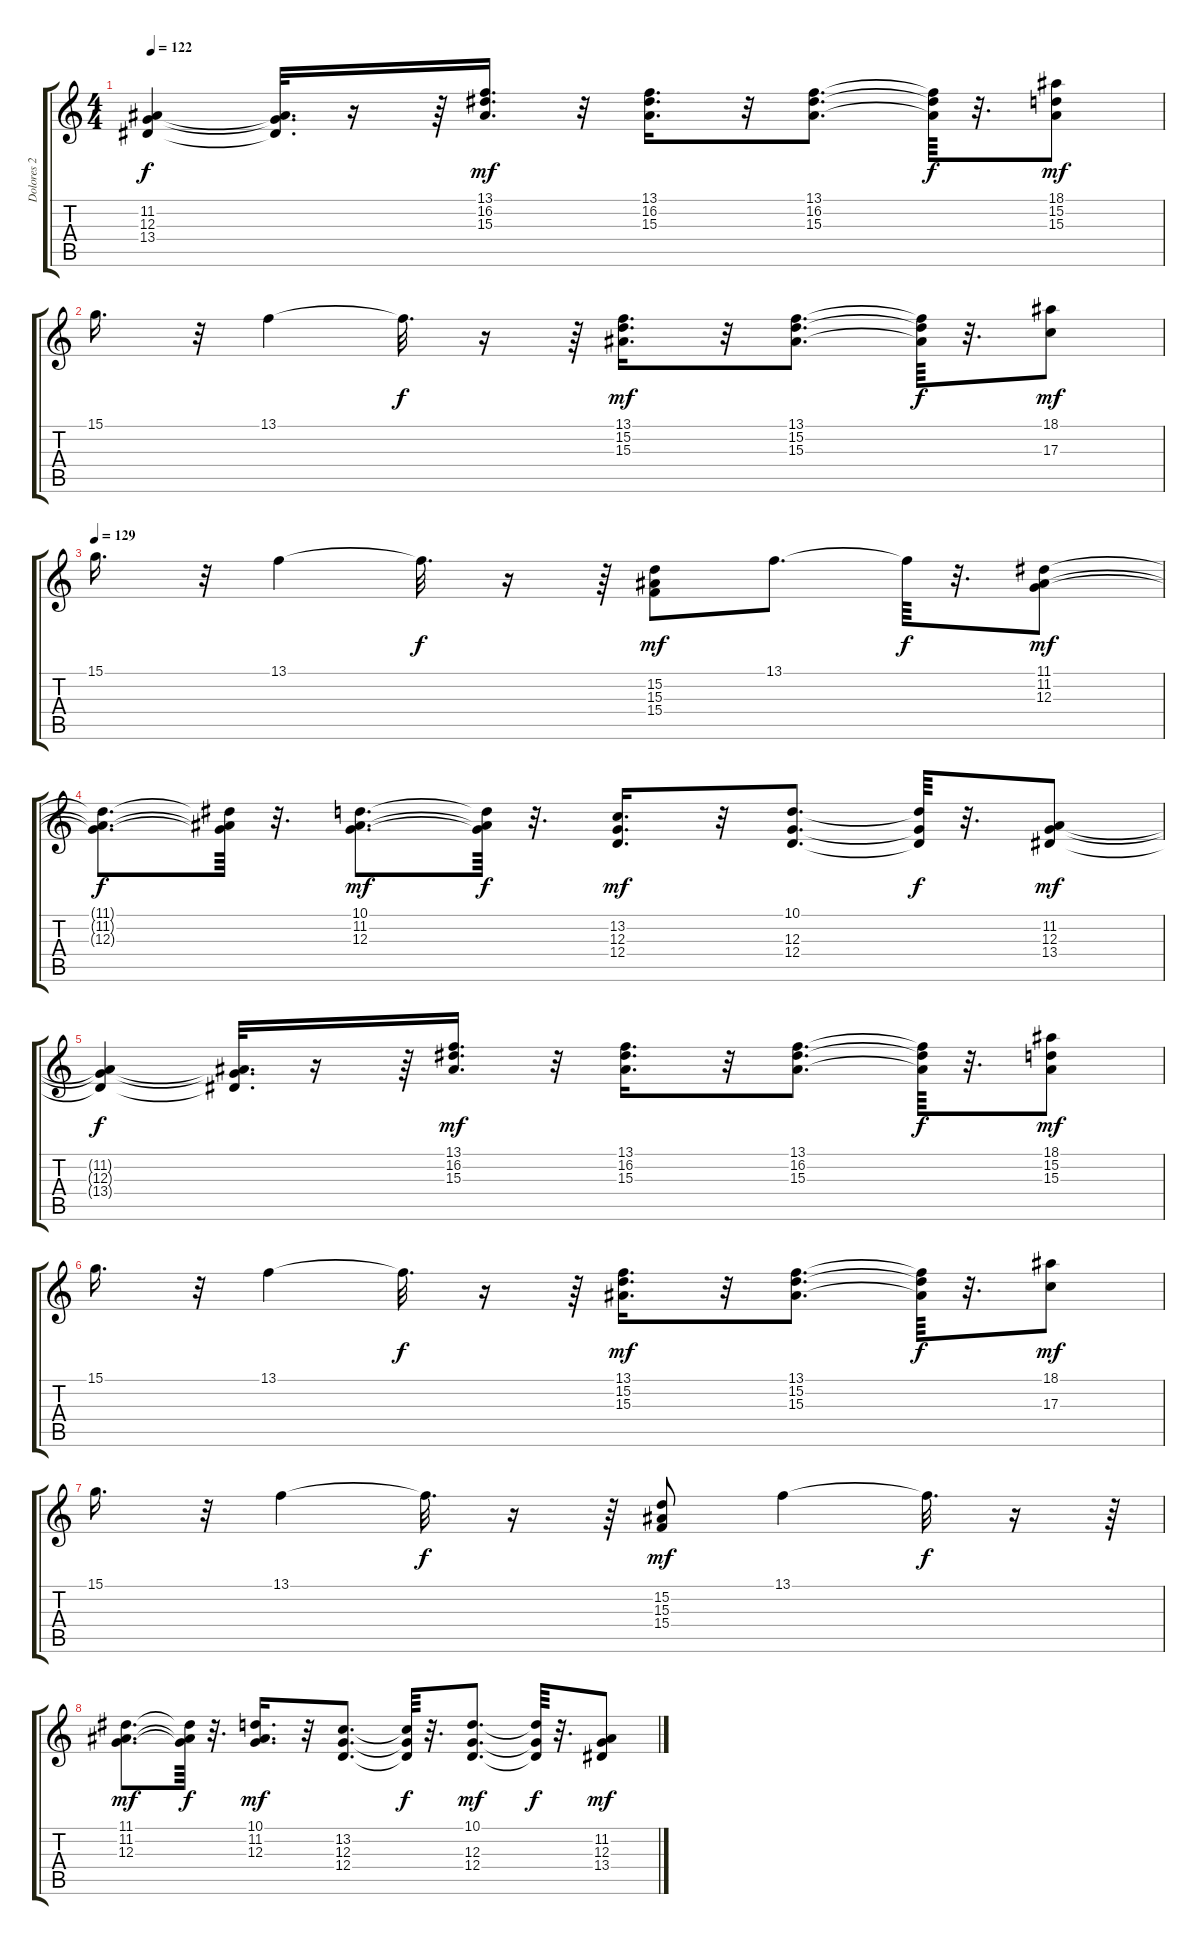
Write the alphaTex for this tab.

\track ("Dolores 2" "Dolores 2") {instrument pad3polysynth}
\staff {score tabs}
\tuning (E4 B3 G3 D3 A2 E2) {hide}
\ts (4 4)
\tempo 122
\clef g2
\ks c
(11.2{t} 12.3{t} 13.4{t}).4{dy f} (11.2{t} 12.3{t} 13.4{t}).32{d} r.16 r.64 (13.1 16.2 15.3).16{d dy mf} r.32 (13.1 16.2 15.3).16{d} r.32 (13.1 16.2 15.3).8{d} (13.1{t} 16.2{t} 15.3{t}).64{dy f} r.32{d} (18.1 15.2 15.3).8{dy mf} |
15.1.16{d} r.32 13.1.4 13.1{t}.32{d dy f} r.16 r.64 (13.1 15.2 15.3).16{d dy mf} r.32 (13.1 15.2 15.3).8{d} (13.1{t} 15.2{t} 15.3{t}).64{dy f} r.32{d} (18.1 17.3).8{dy mf} |
\tempo 129
15.1.16{d} r.32 13.1.4 13.1{t}.32{d dy f} r.16 r.64 (15.2 15.3 15.4).8{dy mf} 13.1.8{d} 13.1{t}.64{dy f} r.32{d} (11.1 11.2 12.3).8{dy mf} |
(11.1{t} 11.2{t} 12.3{t}).8{d dy f} (11.1{t} 11.2{t} 12.3{t}).64 r.32{d} (10.1 11.2 12.3).8{d dy mf} (10.1{t} 11.2{t} 12.3{t}).64{dy f} r.32{d} (13.2 12.3 12.4).16{d dy mf} r.32 (10.1 12.3 12.4).8{d} (10.1{t} 12.3{t} 12.4{t}).64{dy f} r.32{d} (11.2 12.3 13.4).8{dy mf} |
(11.2{t} 12.3{t} 13.4{t}).4{dy f} (11.2{t} 12.3{t} 13.4{t}).32{d} r.16 r.64 (13.1 16.2 15.3).16{d dy mf} r.32 (13.1 16.2 15.3).16{d} r.32 (13.1 16.2 15.3).8{d} (13.1{t} 16.2{t} 15.3{t}).64{dy f} r.32{d} (18.1 15.2 15.3).8{dy mf} |
15.1.16{d} r.32 13.1.4 13.1{t}.32{d dy f} r.16 r.64 (13.1 15.2 15.3).16{d dy mf} r.32 (13.1 15.2 15.3).8{d} (13.1{t} 15.2{t} 15.3{t}).64{dy f} r.32{d} (18.1 17.3).8{dy mf} |
15.1.16{d} r.32 13.1.4 13.1{t}.32{d dy f} r.16 r.64 (15.2 15.3 15.4).8{dy mf} 13.1.4 13.1{t}.32{d dy f} r.16 r.64 |
(11.1 11.2 12.3).8{d dy mf} (11.1{t} 11.2{t} 12.3{t}).64{dy f} r.32{d} (10.1 11.2 12.3).16{d dy mf} r.32 (13.2 12.3 12.4).8{d} (13.2{t} 12.3{t} 12.4{t}).64{dy f} r.32{d} (10.1 12.3 12.4).8{d dy mf} (10.1{t} 12.3{t} 12.4{t}).64{dy f} r.32{d} (11.2 12.3 13.4).8{dy mf}
